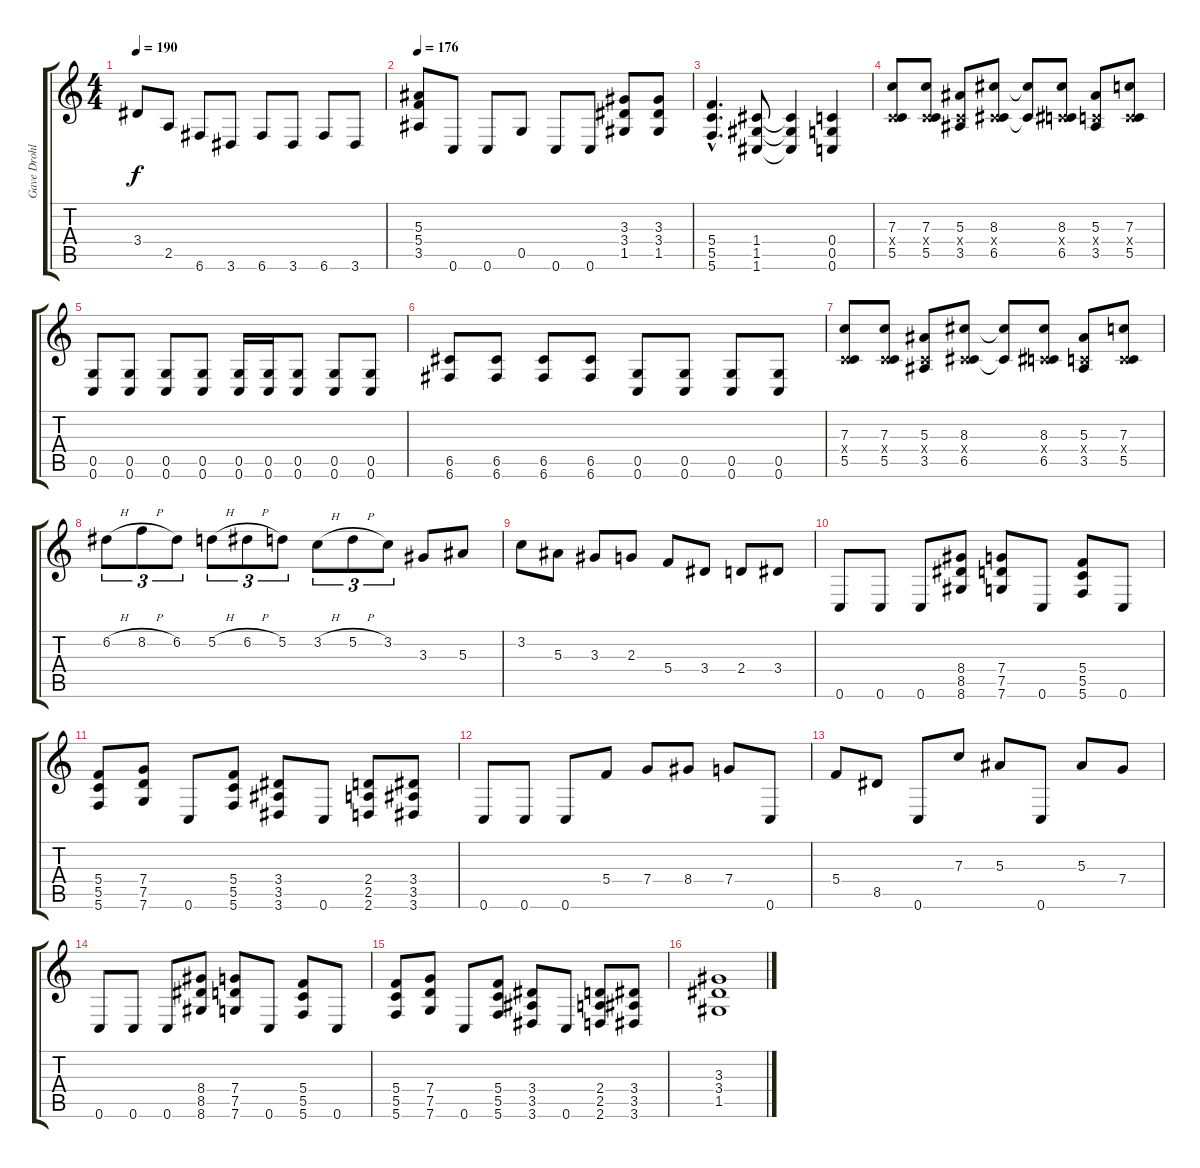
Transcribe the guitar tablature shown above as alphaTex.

\track ("Gave Drohl" "Gave Drohl") {instrument distortionguitar}
\staff {score tabs}
\tuning (D4 A3 F3 C3 G2 C2) {hide}
\ts (4 4)
\tempo 190
\clef g2
\ks c
3.4.8{dy f} 2.5.8 6.6.8 3.6.8 6.6.8 3.6.8 6.6.8 3.6.8 |
\tempo 176
(5.3 5.4 3.5).8 0.6.8 0.6.8 0.5.8 0.6.8 0.6.8 (3.3 3.4 1.5).8 (3.3 3.4 1.5).8 |
(5.4{hac} 5.5{hac} 5.6{hac}).4{d} (1.4 1.5 1.6).8 (1.4{t} 1.5{t} 1.6{t}).4 (0.4 0.5 0.6).4 |
(7.3 0.4{x} 5.5).8 (7.3 0.4{x} 5.5).8 (5.3 0.4{x} 3.5).8 (8.3 0.4{x} 6.5).8 (8.3{t} 6.5{t}).8 (8.3 0.4{x} 6.5).8 (5.3 0.4{x} 3.5).8 (7.3 0.4{x} 5.5).8 |
(0.5 0.6).8 (0.5 0.6).8 (0.5 0.6).8 (0.5 0.6).8 (0.5 0.6).16 (0.5 0.6).16 (0.5 0.6).8 (0.5 0.6).8 (0.5 0.6).8 |
(6.5 6.6).8 (6.5 6.6).8 (6.5 6.6).8 (6.5 6.6).8 (0.5 0.6).8 (0.5 0.6).8 (0.5 0.6).8 (0.5 0.6).8 |
(7.3 0.4{x} 5.5).8 (7.3 0.4{x} 5.5).8 (5.3 0.4{x} 3.5).8 (8.3 0.4{x} 6.5).8 (8.3{t} 6.5{t}).8 (8.3 0.4{x} 6.5).8 (5.3 0.4{x} 3.5).8 (7.3 0.4{x} 5.5).8 |
6.2{h}.8{tu (3 2)} 8.2{h}.8{tu (3 2)} 6.2.8{tu (3 2)} 5.2{h}.8{tu (3 2)} 6.2{h}.8{tu (3 2)} 5.2.8{tu (3 2)} 3.2{h}.8{tu (3 2)} 5.2{h}.8{tu (3 2)} 3.2.8{tu (3 2)} 3.3.8 5.3.8 |
3.2.8 5.3.8 3.3.8 2.3.8 5.4.8 3.4.8 2.4.8 3.4.8 |
0.6.8 0.6.8 0.6.8 (8.4 8.5 8.6).8 (7.4 7.5 7.6).8 0.6.8 (5.4 5.5 5.6).8 0.6.8 |
(5.4 5.5 5.6).8 (7.4 7.5 7.6).8 0.6.8 (5.4 5.5 5.6).8 (3.4 3.5 3.6).8 0.6.8 (2.4 2.5 2.6).8 (3.4 3.5 3.6).8 |
0.6.8 0.6.8 0.6.8 5.4.8 7.4.8 8.4.8 7.4.8 0.6.8 |
5.4.8 8.5.8 0.6.8 7.3.8 5.3.8 0.6.8 5.3.8 7.4.8 |
0.6.8 0.6.8 0.6.8 (8.4 8.5 8.6).8 (7.4 7.5 7.6).8 0.6.8 (5.4 5.5 5.6).8 0.6.8 |
(5.4 5.5 5.6).8 (7.4 7.5 7.6).8 0.6.8 (5.4 5.5 5.6).8 (3.4 3.5 3.6).8 0.6.8 (2.4 2.5 2.6).8 (3.4 3.5 3.6).8 |
(3.3 3.4 1.5).1
